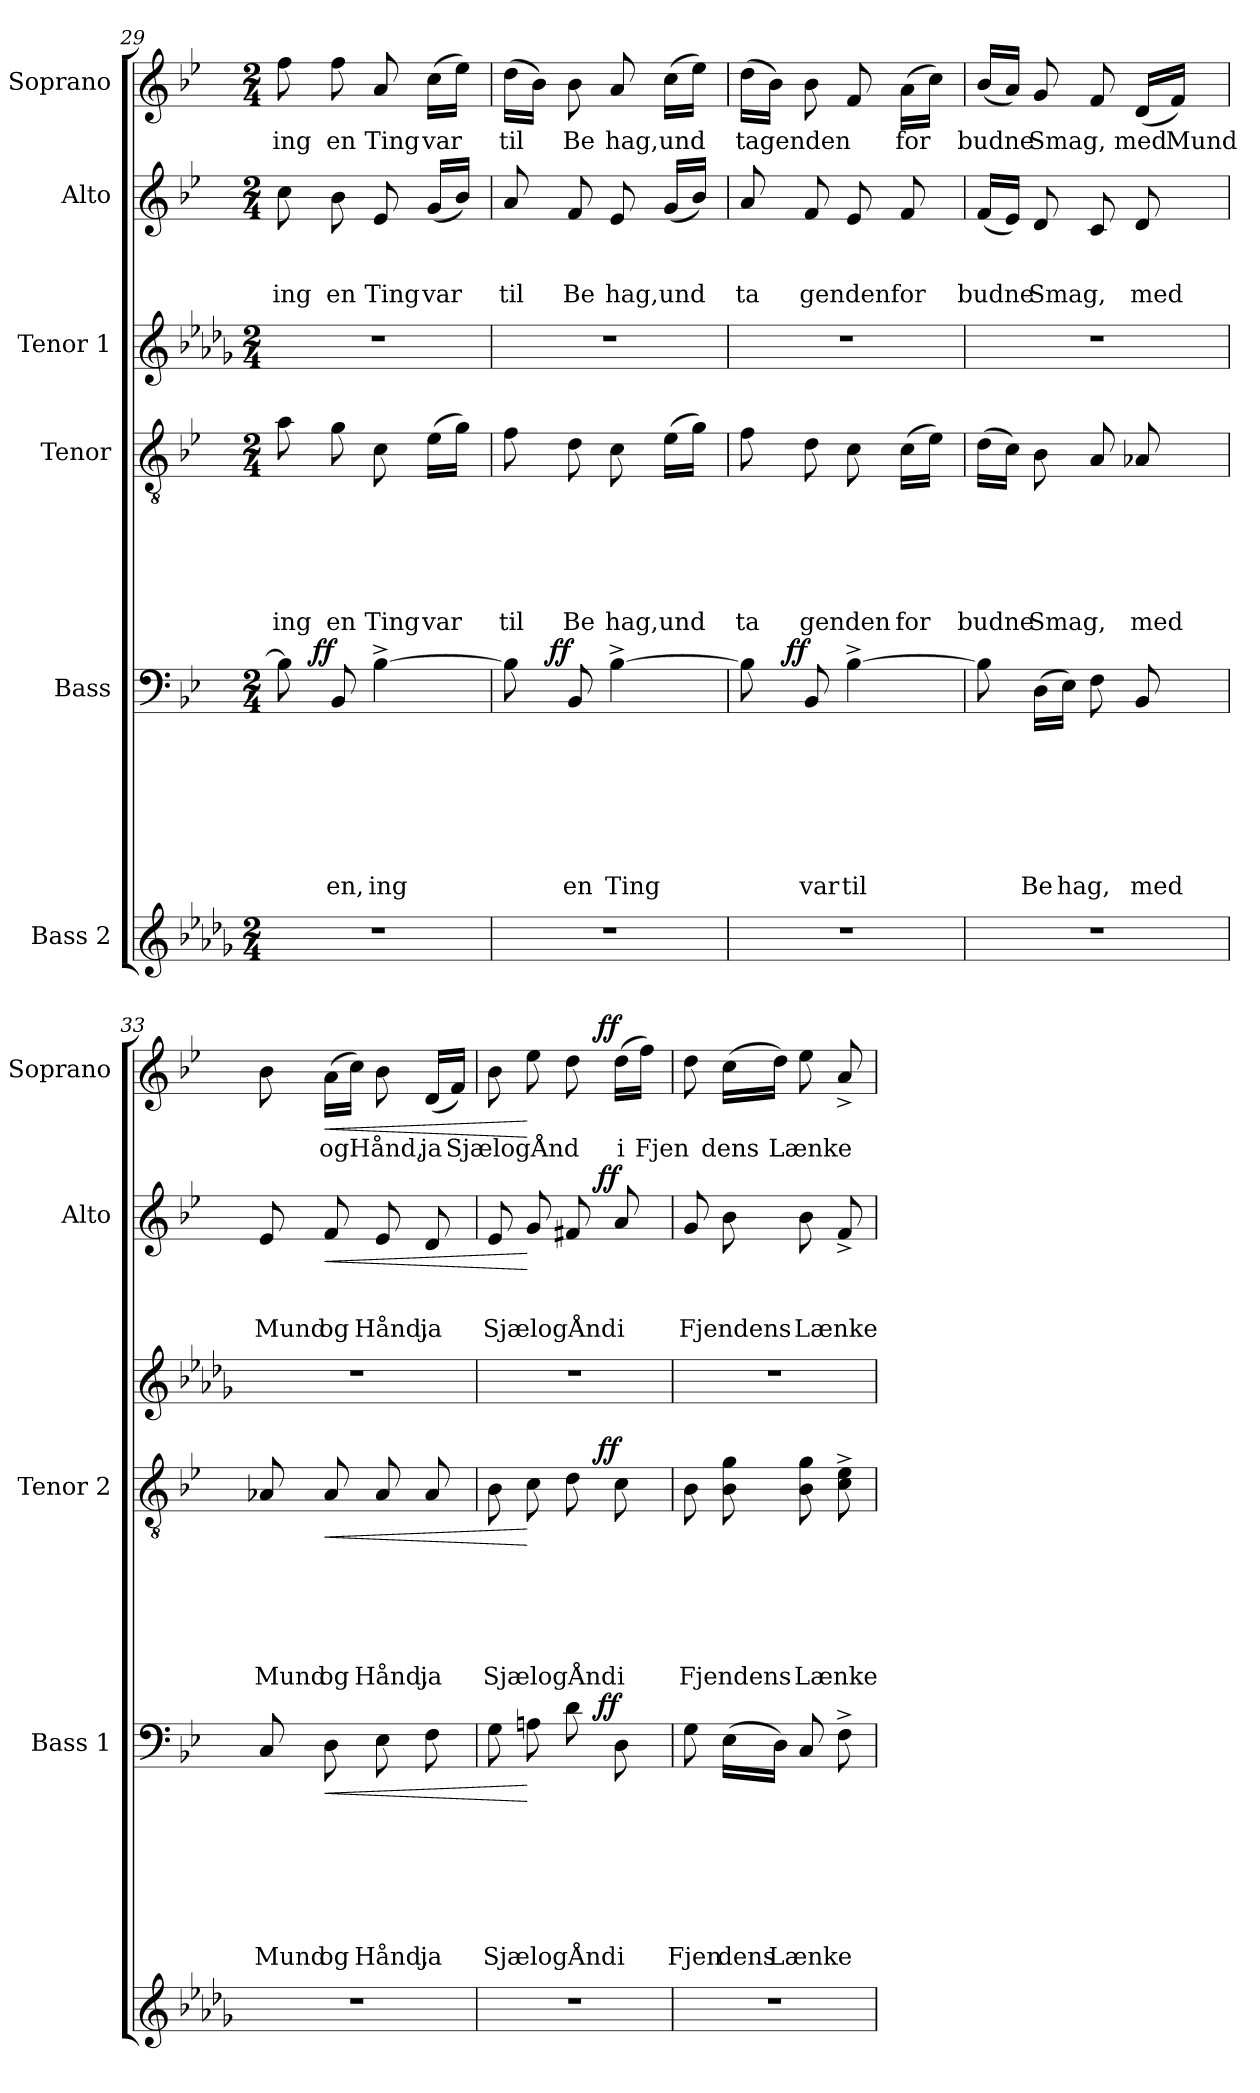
**kern	**kern	**text	**text	**text	**text	**text	**text	**text	**dynam	**kern	**text	**text	**text	**text	**text	**text	**dynam	**kern	**kern	**text	**text	**text	**dynam	**kern	**text	**dynam
*part6	*part5	*part5	*part5	*part5	*part5	*part5	*part5	*part5	*part5	*part4	*part4	*part4	*part4	*part4	*part4	*part4	*part4	*part3	*part2	*part2	*part2	*part2	*part2	*part1	*part1	*part1
*staff6	*staff5	*staff5	*staff5	*staff5	*staff5	*staff5	*staff5	*staff5	*staff5	*staff4	*staff4	*staff4	*staff4	*staff4	*staff4	*staff4	*staff4	*staff3	*staff2	*staff2	*staff2	*staff2	*staff2	*staff1	*staff1	*staff1
*I"Bass 2	*I"Bass	*	*	*	*	*	*	*	*	*I"Tenor	*	*	*	*	*	*	*	*I"Tenor 1	*I"Alto	*	*	*	*	*I"Soprano	*	*
*	*I'Bass 1	*	*	*	*	*	*	*	*	*I'Tenor 2	*	*	*	*	*	*	*	*	*I'Alto	*	*	*	*	*I'Soprano	*	*
*clefG2	*clefF4	*	*	*	*	*	*	*	*	*clefGv2	*	*	*	*	*	*	*	*clefG2	*clefG2	*	*	*	*	*clefG2	*	*
*ITrd2c3	*	*	*	*	*	*	*	*	*	*	*	*	*	*	*	*	*	*ITrd2c3	*	*	*	*	*	*	*	*
*k[b-e-]	*k[b-e-]	*	*	*	*	*	*	*	*	*k[b-e-]	*	*	*	*	*	*	*	*k[b-e-]	*k[b-e-]	*	*	*	*	*k[b-e-]	*	*
*B-:	*B-:	*	*	*	*	*	*	*	*	*B-:	*	*	*	*	*	*	*	*B-:	*B-:	*	*	*	*	*B-:	*	*
*M2/4	*M2/4	*	*	*	*	*	*	*	*	*M2/4	*	*	*	*	*	*	*	*M2/4	*M2/4	*	*	*	*	*M2/4	*	*
=29	=29	=29	=29	=29	=29	=29	=29	=29	=29	=29	=29	=29	=29	=29	=29	=29	=29	=29	=29	=29	=29	=29	=29	=29	=29	=29
!	!	!	!	!	!	!	!	!	!	!	!	!	!	!	!	!LO:LY:b	!	!	!	!	!	!LO:LY:b	!	!	!LO:LY:b	!
*	*^	*	*	*	*	*	*	*	*	*	*	*	*	*	*	*	*	*	*	*	*	*	*	*	*	*
2r	8B-\]	16.ryy	.	.	.	.	.	.	.	.	8a\	.	.	.	.	.	ing	.	2r	8cc\	.	.	ing	.	8ff\	ing	.
!	!	!	!	!	!	!	!	!	!	!LO:DY:a	!	!	!	!	!	!	!	!	!	!	!	!	!	!	!	!	!
.	.	4ryy	.	.	.	.	.	.	.	ff	.	.	.	.	.	.	.	.	.	.	.	.	.	.	.	.	.
!	!	!	!	!	!	!	!	!	!LO:LY:b	!	!	!	!	!	!	!	!LO:LY:b	!	!	!	!	!	!LO:LY:b	!	!	!LO:LY:b	!
.	8BB-/	.	.	.	.	.	.	.	en,	.	8g\	.	.	.	.	.	en	.	.	8b-\	.	.	en	.	8ff\	en	.
!	!	!	!	!	!	!	!	!	!LO:LY:b	!	!	!	!	!	!	!	!LO:LY:b	!	!	!	!	!	!LO:LY:b	!	!	!LO:LY:b	!
.	[>4B-^>\	.	.	.	.	.	.	.	ing	.	8c\	.	.	.	.	.	Ting	.	.	8e-/	.	.	Ting	.	8a/	Ting	.
.	.	8ryy	.	.	.	.	.	.	.	.	.	.	.	.	.	.	.	.	.	.	.	.	.	.	.	.	.
!	!	!	!	!	!	!	!	!	!	!	!	!	!	!	!	!	!LO:LY:b	!	!	!	!	!	!LO:LY:b	!	!	!LO:LY:b	!
.	.	.	.	.	.	.	.	.	.	.	(>16e-\LL	.	.	.	.	.	var	.	.	(<16g/LL	.	.	var	.	(>16cc\LL	var	.
.	.	.	.	.	.	.	.	.	.	.	16g\JJ)	.	.	.	.	.	.	.	.	16b-/JJ)	.	.	.	.	16ee-\JJ)	.	.
.	.	32ryy	.	.	.	.	.	.	.	.	.	.	.	.	.	.	.	.	.	.	.	.	.	.	.	.	.
=30	=30	=30	=30	=30	=30	=30	=30	=30	=30	=30	=30	=30	=30	=30	=30	=30	=30	=30	=30	=30	=30	=30	=30	=30	=30	=30	=30
!	!	!	!	!	!	!	!	!	!	!	!	!	!	!	!	!	!LO:LY:b	!	!	!	!	!	!LO:LY:b	!	!	!LO:LY:b	!
2r	8B-\]	16.ryy	.	.	.	.	.	.	.	.	8f\	.	.	.	.	.	til	.	2r	8a/	.	.	til	.	(>16dd\LL	til	.
.	.	.	.	.	.	.	.	.	.	.	.	.	.	.	.	.	.	.	.	.	.	.	.	.	16b-\JJ)	.	.
!	!	!	!	!	!	!	!	!	!	!LO:DY:a	!	!	!	!	!	!	!	!	!	!	!	!	!	!	!	!	!
.	.	4ryy	.	.	.	.	.	.	.	ff	.	.	.	.	.	.	.	.	.	.	.	.	.	.	.	.	.
!	!	!	!	!	!	!	!	!	!LO:LY:b	!	!	!	!	!	!	!	!LO:LY:b	!	!	!	!	!	!LO:LY:b	!	!	!LO:LY:b	!
.	8BB-/	.	.	.	.	.	.	.	en	.	8d\	.	.	.	.	.	Be	.	.	8f/	.	.	Be	.	8b-\	Be	.
!	!	!	!	!	!	!	!	!	!LO:LY:b	!	!	!	!	!	!	!	!LO:LY:b	!	!	!	!	!	!LO:LY:b	!	!	!LO:LY:b	!
.	[>4B-^>\	.	.	.	.	.	.	.	Ting	.	8c\	.	.	.	.	.	hag,	.	.	8e-/	.	.	hag,	.	8a/	hag,	.
.	.	8ryy	.	.	.	.	.	.	.	.	.	.	.	.	.	.	.	.	.	.	.	.	.	.	.	.	.
!	!	!	!	!	!	!	!	!	!	!	!	!	!	!	!	!	!LO:LY:b	!	!	!	!	!	!LO:LY:b	!	!	!LO:LY:b	!
.	.	.	.	.	.	.	.	.	.	.	(>16e-\LL	.	.	.	.	.	und	.	.	(<16g/LL	.	.	und	.	(>16cc\LL	und	.
.	.	.	.	.	.	.	.	.	.	.	16g\JJ)	.	.	.	.	.	.	.	.	16b-/JJ)	.	.	.	.	16ee-\JJ)	.	.
.	.	32ryy	.	.	.	.	.	.	.	.	.	.	.	.	.	.	.	.	.	.	.	.	.	.	.	.	.
!!LO:PB:g=z
=31	=31	=31	=31	=31	=31	=31	=31	=31	=31	=31	=31	=31	=31	=31	=31	=31	=31	=31	=31	=31	=31	=31	=31	=31	=31	=31	=31
!	!	!	!	!	!	!	!	!	!	!	!	!	!	!	!	!	!LO:LY:b	!	!	!	!	!	!LO:LY:b	!	!	!LO:LY:a	!
2r	8B-\]	16.ryy	.	.	.	.	.	.	.	.	8f\	.	.	.	.	.	ta	.	2r	8a/	.	.	ta	.	(>16dd\LL	tagenden	.
.	.	.	.	.	.	.	.	.	.	.	.	.	.	.	.	.	.	.	.	.	.	.	.	.	16b-\JJ)	.	.
!	!	!	!	!	!	!	!	!	!	!LO:DY:a	!	!	!	!	!	!	!	!	!	!	!	!	!	!	!	!	!
.	.	4ryy	.	.	.	.	.	.	.	ff	.	.	.	.	.	.	.	.	.	.	.	.	.	.	.	.	.
!	!	!	!	!	!	!	!	!	!LO:LY:b	!	!	!	!	!	!	!	!LO:LY:b	!	!	!	!	!	!LO:LY:b	!	!	!	!
.	8BB-/	.	.	.	.	.	.	.	var	.	8d\	.	.	.	.	.	genden	.	.	8f/	.	.	gendenfor	.	8b-\	.	.
!	!	!	!	!	!	!	!	!	!LO:LY:b	!	!	!	!	!	!	!	!	!	!	!	!	!	!	!	!	!	!
.	[>4B-^>\	.	.	.	.	.	.	.	til	.	8c\	.	.	.	.	.	.	.	.	8e-/	.	.	.	.	8f/	.	.
.	.	8ryy	.	.	.	.	.	.	.	.	.	.	.	.	.	.	.	.	.	.	.	.	.	.	.	.	.
!	!	!	!	!	!	!	!	!	!	!	!	!	!	!	!	!	!LO:LY:b	!	!	!	!	!	!	!	!	!LO:LY:a	!
.	.	.	.	.	.	.	.	.	.	.	(>16c\LL	.	.	.	.	.	for	.	.	8f/	.	.	.	.	(>16a\LL	for	.
.	.	.	.	.	.	.	.	.	.	.	16e-\JJ)	.	.	.	.	.	.	.	.	.	.	.	.	.	16cc\JJ)	.	.
.	.	32ryy	.	.	.	.	.	.	.	.	.	.	.	.	.	.	.	.	.	.	.	.	.	.	.	.	.
=32	=32	=32	=32	=32	=32	=32	=32	=32	=32	=32	=32	=32	=32	=32	=32	=32	=32	=32	=32	=32	=32	=32	=32	=32	=32	=32	=32
!	!	!	!	!	!	!	!	!	!	!	!	!	!	!	!	!	!LO:LY:b	!	!	!	!	!	!LO:LY:b	!	!	!LO:LY:a	!
*	*v	*v	*	*	*	*	*	*	*	*	*	*	*	*	*	*	*	*	*	*	*	*	*	*	*	*	*
2r	8B-\]	.	.	.	.	.	.	.	.	(>16d\LL	.	.	.	.	.	budne	.	2r	(<16f/LL	.	.	budne	.	(<16b-/LL	budne	.
.	.	.	.	.	.	.	.	.	.	16c\JJ)	.	.	.	.	.	.	.	.	16e-/JJ)	.	.	.	.	16a/JJ)	.	.
!	!	!	!	!	!	!	!	!LO:LY:b	!	!	!	!	!	!	!	!LO:LY:b	!	!	!	!	!	!LO:LY:b	!	!	!LO:LY:a	!
.	(>16D\LL	.	.	.	.	.	.	Be	.	8B-\	.	.	.	.	.	Smag,	.	.	8d/	.	.	Smag,	.	8g/	Smag,	.
!	!	!	!	!	!	!	!	!LO:LY:b	!	!	!	!	!	!	!	!	!	!	!	!	!	!	!	!	!	!
.	16E-\JJ)	.	.	.	.	.	.	hag,	.	.	.	.	.	.	.	.	.	.	.	.	.	.	.	.	.	.
.	8F\	.	.	.	.	.	.	.	.	8A/	.	.	.	.	.	.	.	.	8c/	.	.	.	.	8f/	.	.
!	!	!	!	!	!	!	!	!LO:LY:b	!	!	!	!	!	!	!	!LO:LY:b	!	!	!	!	!	!LO:LY:b	!	!	!LO:LY:a	!
.	8BB-/	.	.	.	.	.	.	med	.	8A-X/	.	.	.	.	.	med	.	.	8d/	.	.	med	.	(<16d/LL	med	.
!	!	!	!	!	!	!	!	!	!	!	!	!	!	!	!	!	!	!	!	!	!	!	!	!	!LO:LY:a	!
.	.	.	.	.	.	.	.	.	.	.	.	.	.	.	.	.	.	.	.	.	.	.	.	16f/JJ)	Mund	.
=33	=33	=33	=33	=33	=33	=33	=33	=33	=33	=33	=33	=33	=33	=33	=33	=33	=33	=33	=33	=33	=33	=33	=33	=33	=33	=33
!	!	!	!	!	!	!	!	!LO:LY:b	!	!	!	!	!	!	!	!LO:LY:b	!	!	!	!	!	!LO:LY:b	!	!	!	!
2r	8C/	.	.	.	.	.	.	Mund	.	8A-X/	.	.	.	.	.	Mund	.	2r	8e-/	.	.	Mund	.	8b-\	.	.
!	!	!	!	!	!	!	!	!LO:LY:b	!LO:HP:b	!	!	!	!	!	!	!LO:LY:b	!LO:HP:b	!	!	!	!	!LO:LY:b	!LO:HP:b	!	!LO:LY:a	!LO:HP:b
.	8D\	.	.	.	.	.	.	og	<	8A-/	.	.	.	.	.	og	<	.	8f/	.	.	og	<	(>16a\LL	ogHånd,	<
.	.	.	.	.	.	.	.	.	.	.	.	.	.	.	.	.	.	.	.	.	.	.	.	16cc\JJ)	.	.
!	!	!	!	!	!	!	!	!LO:LY:b	!	!	!	!	!	!	!	!LO:LY:b	!	!	!	!	!	!LO:LY:b	!	!	!	!
.	8E-\	.	.	.	.	.	.	Hånd,	.	8A-/	.	.	.	.	.	Hånd,	.	.	8e-/	.	.	Hånd,	.	8b-\	.	.
!	!	!	!	!	!	!	!	!LO:LY:b	!	!	!	!	!	!	!	!LO:LY:b	!	!	!	!	!	!LO:LY:b	!	!	!LO:LY:a	!
.	8F\	.	.	.	.	.	.	ja	.	8A-/	.	.	.	.	.	ja	.	.	8d/	.	.	ja	.	(<16d/LL	ja	.
!	!	!	!	!	!	!	!	!	!	!	!	!	!	!	!	!	!	!	!	!	!	!	!	!	!LO:LY:a	!
.	.	.	.	.	.	.	.	.	.	.	.	.	.	.	.	.	.	.	.	.	.	.	.	16f/JJ)	SjælogÅnd	.
=34	=34	=34	=34	=34	=34	=34	=34	=34	=34	=34	=34	=34	=34	=34	=34	=34	=34	=34	=34	=34	=34	=34	=34	=34	=34	=34
!	!	!	!	!	!	!	!	!	!	!	!	!	!	!	!	!	!	!	!LO:TX:a:t=rit.	!	!	!	!	!	!	!
!	!	!	!	!	!	!	!	!	!	!LO:TX:a:t=rit.	!	!	!	!	!	!	!	!	!	!	!	!	!	!	!	!
!	!LO:TX:a:t=rit.	!	!	!	!	!	!	!	!	!	!	!	!	!	!	!	!	!	!	!	!	!	!	!	!	!
!	!	!	!	!	!	!	!	!LO:LY:b	!	!	!	!	!	!	!	!LO:LY:b	!	!	!	!	!	!LO:LY:b	!	!	!	!
*	*^	*	*	*	*	*	*	*	*	*^	*	*	*	*	*	*	*	*	*^	*	*	*	*	*^	*	*
2r	8G\	4ryy	.	.	.	.	.	.	SjælogÅnd	.	8B-\	4ryy	.	.	.	.	.	SjælogÅnd	.	2r	8e-/	4ryy	.	.	SjælogÅnd	.	8b-\	4ryy	.	.
.	8An\	.	.	.	.	.	.	.	.	[	8c\	.	.	.	.	.	.	.	[	.	8g/	.	.	.	.	[	8ee-\	.	.	[
.	8d\	16.ryy	.	.	.	.	.	.	.	.	8d\	16.ryy	.	.	.	.	.	.	.	.	8f#X/	16.ryy	.	.	.	.	8dd\	16.ryy	.	.
!	!	!	!	!	!	!	!	!	!	!LO:DY:a	!	!	!	!	!	!	!	!	!LO:DY:a	!	!	!	!	!	!	!LO:DY:a	!	!	!	!LO:DY:a
.	.	8ryy	.	.	.	.	.	.	.	ff	.	8ryy	.	.	.	.	.	.	ff	.	.	8ryy	.	.	.	ff	.	8ryy	.	ff
!	!	!	!	!	!	!	!	!	!LO:LY:b	!	!	!	!	!	!	!	!	!LO:LY:b	!	!	!	!	!	!	!LO:LY:b	!	!	!	!LO:LY:a	!
.	8D\	.	.	.	.	.	.	.	i	.	8c\	.	.	.	.	.	.	i	.	.	8a/	.	.	.	i	.	(>16dd\LL	.	i	.
!	!	!	!	!	!	!	!	!	!	!	!	!	!	!	!	!	!	!	!	!	!	!	!	!	!	!	!	!	!LO:LY:a	!
.	.	.	.	.	.	.	.	.	.	.	.	.	.	.	.	.	.	.	.	.	.	.	.	.	.	.	16ff\JJ)	.	Fjen	.
.	.	32ryy	.	.	.	.	.	.	.	.	.	32ryy	.	.	.	.	.	.	.	.	.	32ryy	.	.	.	.	.	32ryy	.	.
=35	=35	=35	=35	=35	=35	=35	=35	=35	=35	=35	=35	=35	=35	=35	=35	=35	=35	=35	=35	=35	=35	=35	=35	=35	=35	=35	=35	=35	=35	=35
!	!	!	!	!	!	!	!	!	!LO:LY:b	!	!	!	!	!	!	!	!	!LO:LY:b	!	!	!	!	!	!	!LO:LY:b	!	!	!	!	!
*	*v	*v	*	*	*	*	*	*	*	*	*	*	*	*	*	*	*	*	*	*	*v	*v	*	*	*	*	*v	*v	*	*
*	*	*	*	*	*	*	*	*	*	*v	*v	*	*	*	*	*	*	*	*	*	*	*	*	*	*	*	*
2r	8G\	.	.	.	.	.	.	Fjen	.	8B-\	.	.	.	.	.	Fjendens	.	2r	8g/	.	.	Fjendens	.	8dd\	.	.
!	!	!	!	!	!	!	!	!LO:LY:b	!	!	!	!	!	!	!	!	!	!	!	!	!	!	!	!	!LO:LY:a	!
.	(>16E-\LL	.	.	.	.	.	.	dens	.	8B-\ 8g\	.	.	.	.	.	.	.	.	8b-\	.	.	.	.	(>16cc\LL	dens	.
!	!	!	!	!	!	!	!	!LO:LY:b	!	!	!	!	!	!	!	!	!	!	!	!	!	!	!	!	!LO:LY:a	!
.	16D\JJ)	.	.	.	.	.	.	Lænke	.	.	.	.	.	.	.	.	.	.	.	.	.	.	.	16dd\JJ)	Lænke	.
!	!	!	!	!	!	!	!	!	!	!	!	!	!	!	!	!LO:LY:b	!	!	!	!	!	!LO:LY:b	!	!	!	!
.	8C/	.	.	.	.	.	.	.	.	8B-\ 8g\	.	.	.	.	.	Lænke	.	.	8b-\	.	.	Lænke	.	8ee-\	.	.
.	8F^>\	.	.	.	.	.	.	.	.	8c\^> 8e-\^>	.	.	.	.	.	.	.	.	8f^</	.	.	.	.	8a^</	.	.
=	=	=	=	=	=	=	=	=	=	=	=	=	=	=	=	=	=	=	=	=	=	=	=	=	=	=
*-	*-	*-	*-	*-	*-	*-	*-	*-	*-	*-	*-	*-	*-	*-	*-	*-	*-	*-	*-	*-	*-	*-	*-	*-	*-	*-
